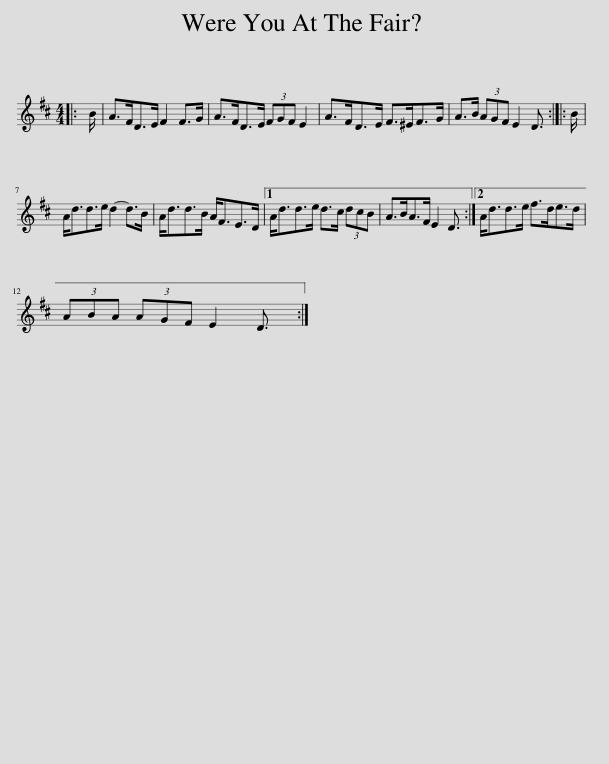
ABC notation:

X:1
L:1/8
M:4/4
I:linebreak $
K:D
V:1 treble
V:1
|: B/ | A>FD>E F2 F>G | A>FD>E (3FGF E2 | A>FD>E F>^EF>G | A>B (3AGF E2 D3/2 :: %5
 B/ |$ A<dd>e d2- d>B | A<dd>B A<FE>D |1 A<dd>e d>c (3dcB | A>BA>F E2 D3/2 :|2 %10
 A<dd>e f>de>d |$ (3ABA (3AGF E2 D3/2 :| %12
